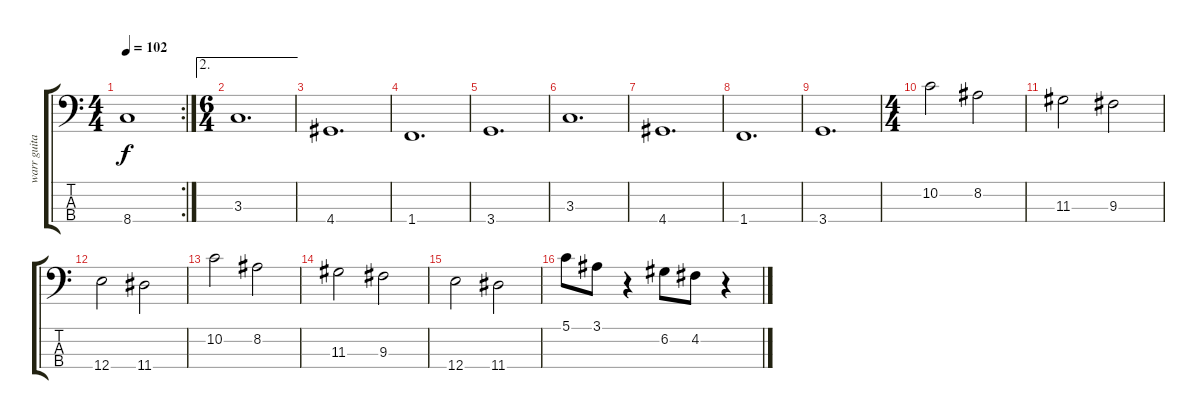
\track ("warr guitar's fuzz" "warr guita") {instrument distortionguitar}
\staff {score tabs}
\tuning (G2 D2 A1 E1) {hide}
\rc 2
\ts (4 4)
\tempo 102
\clef f4
\ks c
8.4.1{dy f} |
\ae 2
\ts (6 4)
3.3.1{d} |
4.4.1{d} |
1.4.1{d} |
3.4.1{d} |
3.3.1{d} |
4.4.1{d} |
1.4.1{d} |
3.4.1{d} |
\ts (4 4)
10.2.2 8.2.2 |
11.3.2 9.3.2 |
12.4.2 11.4.2 |
10.2.2 8.2.2 |
11.3.2 9.3.2 |
12.4.2 11.4.2 |
5.1.8 3.1.8 r.4 6.2.8 4.2.8 r.4
